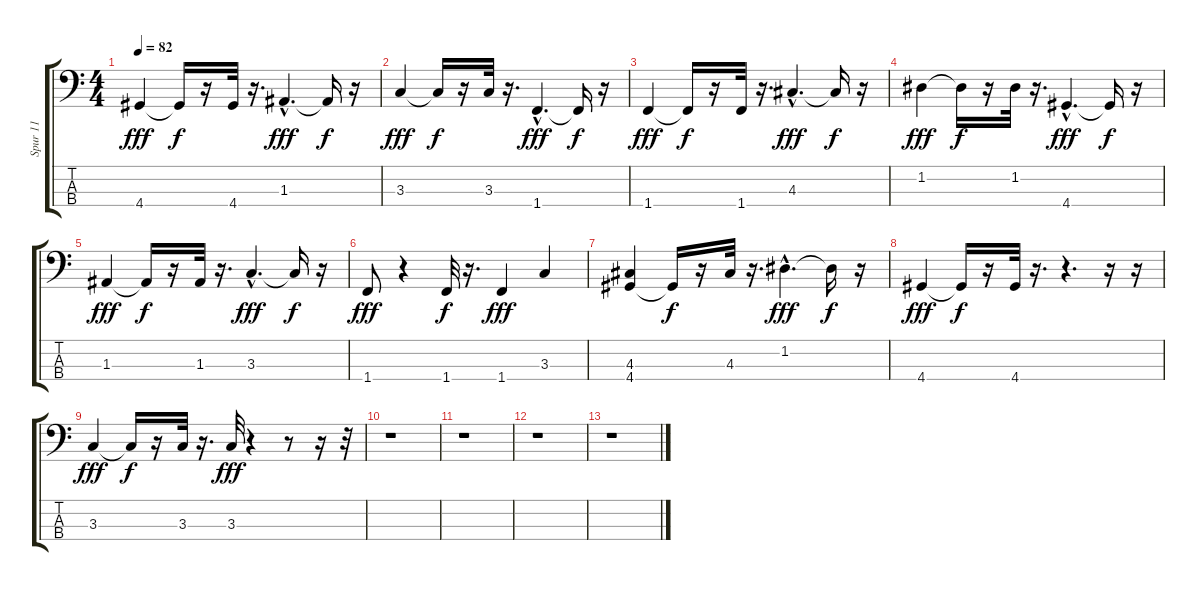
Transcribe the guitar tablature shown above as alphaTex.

\track ("Spur 11" "Spur 11") {instrument electricbassfinger}
\staff {score tabs}
\tuning (G2 D2 A1 E1) {hide}
\ts (4 4)
\tempo 82
\clef f4
\ks c
4.4.4{dy fff} 4.4{t}.16{dy f} r.16 4.4.32 r.16{d} 1.3{hac}.4{d dy fff} 1.3{t}.16{dy f} r.16 |
3.3.4{dy fff} 3.3{t}.16{dy f} r.16 3.3.32 r.16{d} 1.4{hac}.4{d dy fff} 1.4{t}.16{dy f} r.16 |
1.4.4{dy fff} 1.4{t}.16{dy f} r.16 1.4.32 r.16{d} 4.3{hac}.4{d dy fff} 4.3{t}.16{dy f} r.16 |
1.2.4{dy fff} 1.2{t}.16{dy f} r.16 1.2.32 r.16{d} 4.4{hac}.4{d dy fff} 4.4{t}.16{dy f} r.16 |
1.3.4{dy fff} 1.3{t}.16{dy f} r.16 1.3.32 r.16{d} 3.3{hac}.4{d dy fff} 3.3{t}.16{dy f} r.16 |
1.4.8{dy fff} r.4 1.4.32{dy f} r.16{d} 1.4.4{dy fff} 3.3.4 |
(4.3 4.4).4 4.4{t}.16{dy f} r.16 4.3.32 r.16{d} 1.2{hac}.4{d dy fff} 1.2{t}.16{dy f} r.16 |
4.4.4{dy fff} 4.4{t}.16{dy f} r.16 4.4.32 r.16{d} r.4{d} r.16 r.16 |
3.3.4{dy fff} 3.3{t}.16{dy f} r.16 3.3.32 r.16{d} 3.3.32{dy fff} r.4 r.8 r.16 r.32 |
r.1 |
r.1 |
r.1 |
r.1
